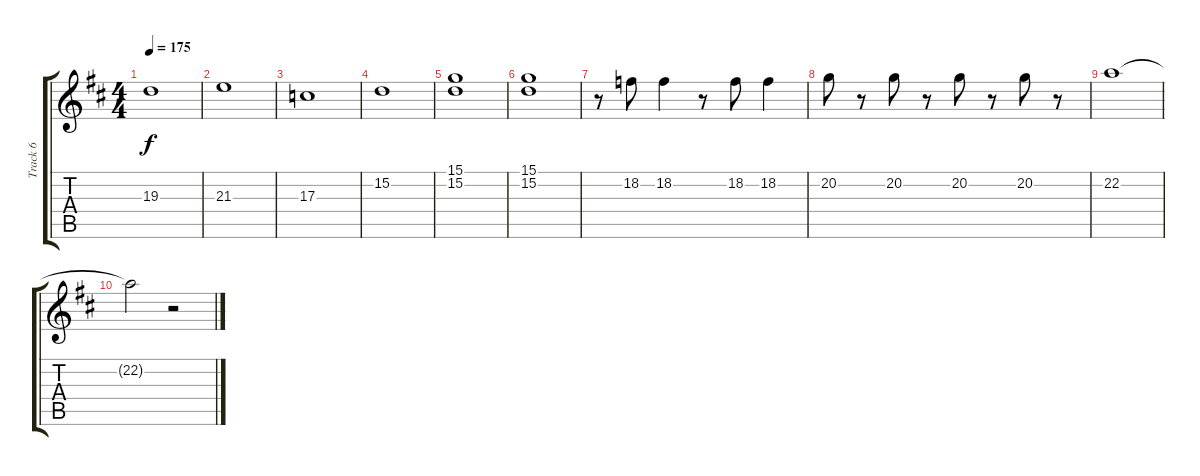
\track ("Track 6" "Track 6") {instrument pad1newage}
\staff {score tabs}
\tuning (E4 B3 G3 D3 A2 E2) {hide}
\ts (4 4)
\tempo 175
\clef g2
\ks d
19.3.1{dy f} |
21.3.1 |
17.3.1 |
15.2.1 |
(15.1 15.2).1 |
(15.1 15.2).1 |
r.8 18.2.8 18.2.4 r.8 18.2.8 18.2.4 |
20.2.8 r.8 20.2.8 r.8 20.2.8 r.8 20.2.8 r.8 |
22.2.1 |
22.2{t}.2 r.2
